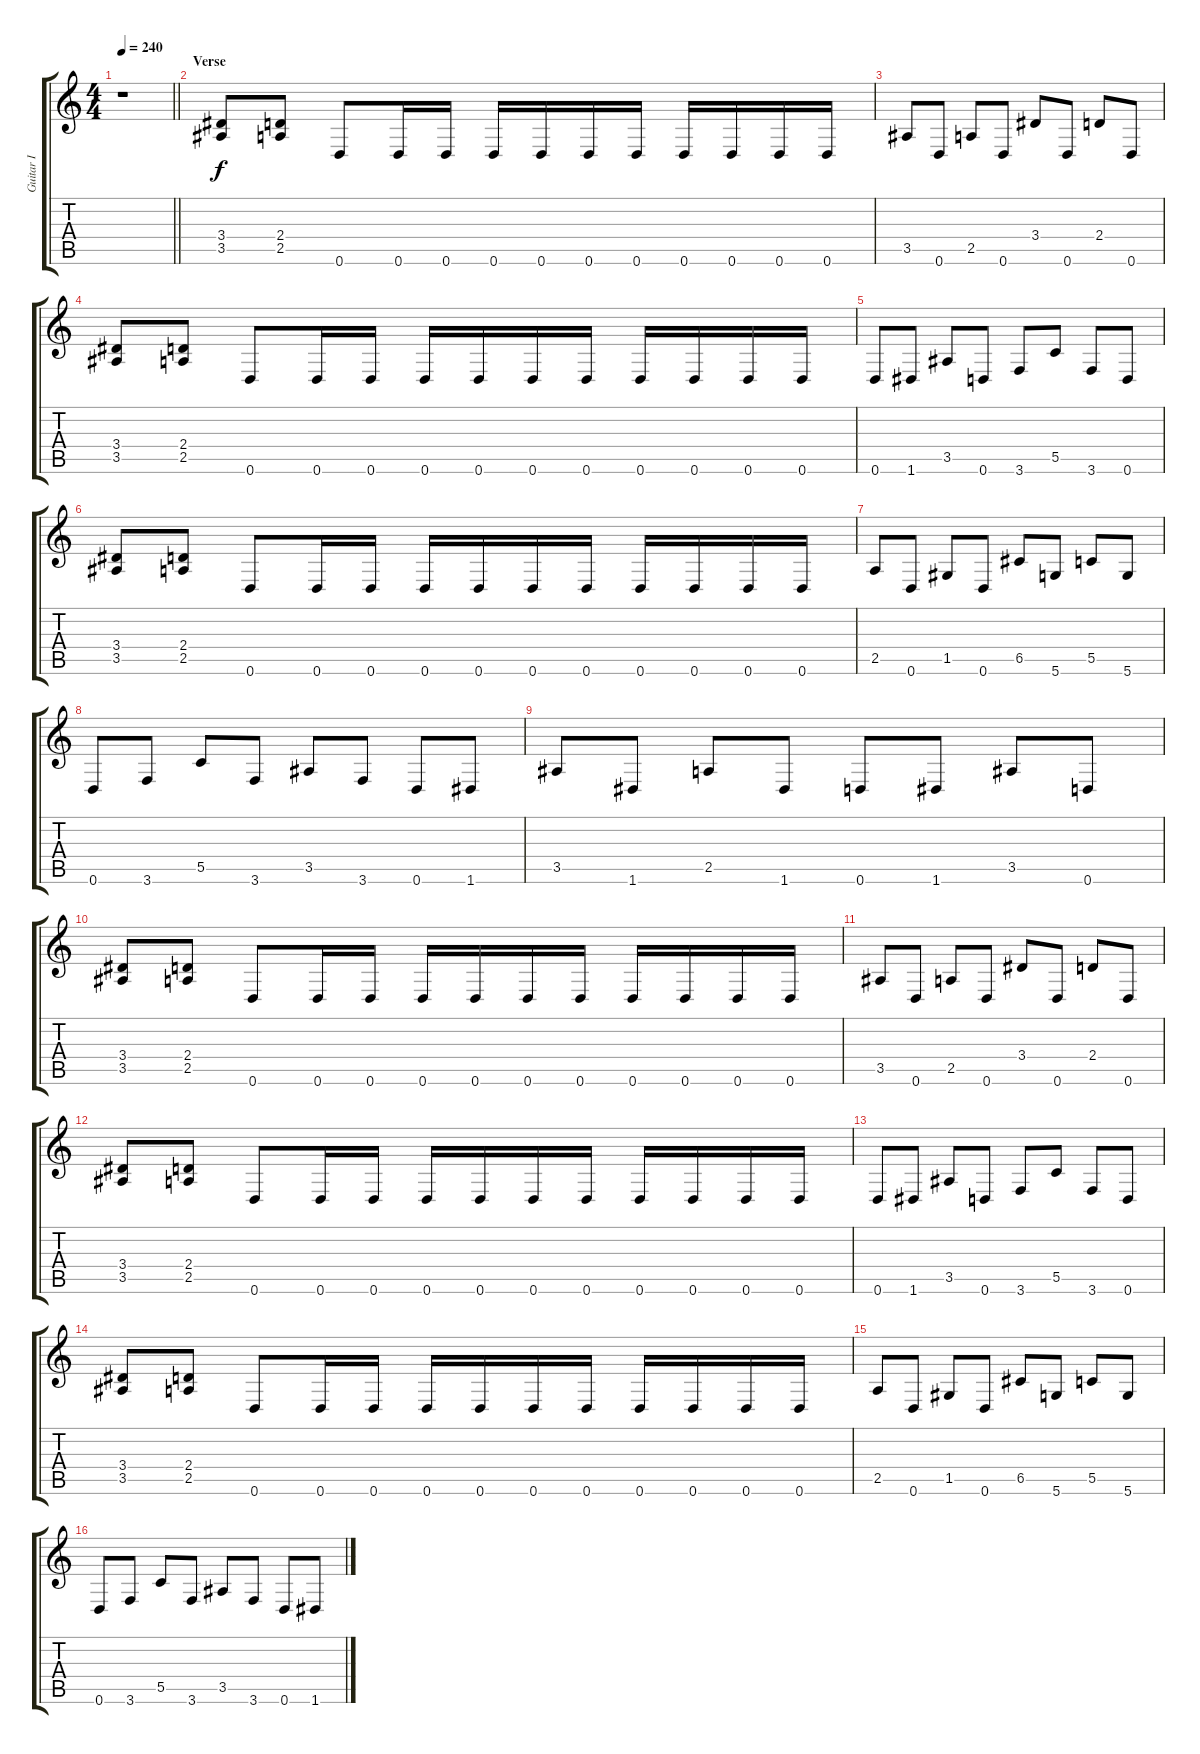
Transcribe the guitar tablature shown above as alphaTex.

\track ("Guitar I" "Guitar I") {instrument distortionguitar}
\staff {score tabs}
\tuning (D4 A3 F3 C3 G2 D2) {hide}
\ts (4 4)
\tempo 240
\clef g2
\barLineRight lightlight
\ks c
r.1{dy f} |
\section ("" "Verse")
(3.4 3.5).8 (2.4 2.5).8 0.6.8 0.6.16 0.6.16 0.6.16 0.6.16 0.6.16 0.6.16 0.6.16 0.6.16 0.6.16 0.6.16 |
3.5.8 0.6.8 2.5.8 0.6.8 3.4.8 0.6.8 2.4.8 0.6.8 |
(3.4 3.5).8 (2.4 2.5).8 0.6.8 0.6.16 0.6.16 0.6.16 0.6.16 0.6.16 0.6.16 0.6.16 0.6.16 0.6.16 0.6.16 |
0.6.8 1.6.8 3.5.8 0.6.8 3.6.8 5.5.8 3.6.8 0.6.8 |
(3.4 3.5).8 (2.4 2.5).8 0.6.8 0.6.16 0.6.16 0.6.16 0.6.16 0.6.16 0.6.16 0.6.16 0.6.16 0.6.16 0.6.16 |
2.5.8 0.6.8 1.5.8 0.6.8 6.5.8 5.6.8 5.5.8 5.6.8 |
0.6.8 3.6.8 5.5.8 3.6.8 3.5.8 3.6.8 0.6.8 1.6.8 |
3.5.8 1.6.8 2.5.8 1.6.8 0.6.8 1.6.8 3.5.8 0.6.8 |
(3.4 3.5).8 (2.4 2.5).8 0.6.8 0.6.16 0.6.16 0.6.16 0.6.16 0.6.16 0.6.16 0.6.16 0.6.16 0.6.16 0.6.16 |
3.5.8 0.6.8 2.5.8 0.6.8 3.4.8 0.6.8 2.4.8 0.6.8 |
(3.4 3.5).8 (2.4 2.5).8 0.6.8 0.6.16 0.6.16 0.6.16 0.6.16 0.6.16 0.6.16 0.6.16 0.6.16 0.6.16 0.6.16 |
0.6.8 1.6.8 3.5.8 0.6.8 3.6.8 5.5.8 3.6.8 0.6.8 |
(3.4 3.5).8 (2.4 2.5).8 0.6.8 0.6.16 0.6.16 0.6.16 0.6.16 0.6.16 0.6.16 0.6.16 0.6.16 0.6.16 0.6.16 |
2.5.8 0.6.8 1.5.8 0.6.8 6.5.8 5.6.8 5.5.8 5.6.8 |
0.6.8 3.6.8 5.5.8 3.6.8 3.5.8 3.6.8 0.6.8 1.6.8
